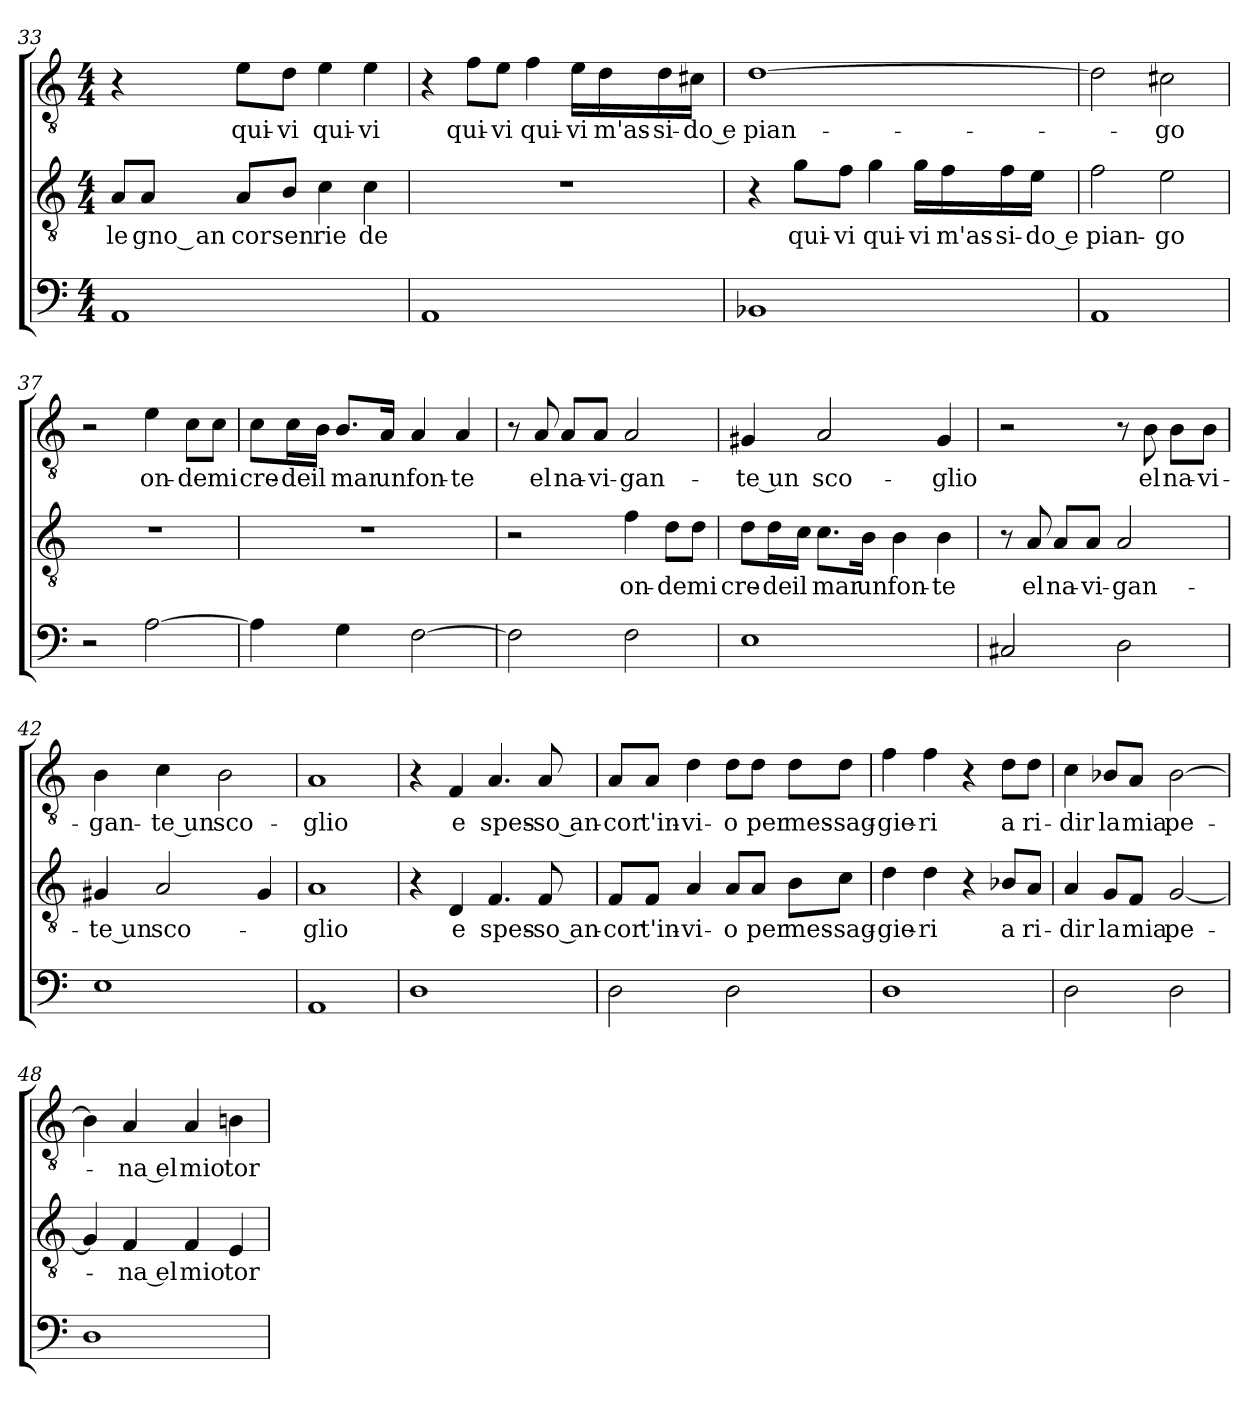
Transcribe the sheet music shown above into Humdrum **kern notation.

**kern	**kern	**text	**kern	**text
*part3	*part2	*part2	*part1	*part1
*staff3	*staff2	*staff2	*staff1	*staff1
*clefF4	*clefGv2	*	*clefGv2	*
*k[]	*k[]	*	*k[]	*
*C:	*C:	*	*C:	*
*M4/4	*M4/4	*	*M4/4	*
=33	=33	=33	=33	=33
!	!	!LO:LY:b	!	!
1AA	8A/L	le	4r	.
!	!	!LO:LY:b	!	!
.	8A/J	­gno an	.	.
!	!	!LO:LY:b	!	!LO:LY:b
.	8A/L	cor	8e\L	qui-
!	!	!LO:LY:b	!	!LO:LY:b
.	8B/J	sen	8d\J	-vi
!	!	!LO:LY:b	!	!LO:LY:b
.	4c\	rie	4e\	qui-
!	!	!LO:LY:b	!	!LO:LY:b
.	4c\	­de	4e\	-vi
!!LO:LB:g=z
=34	=34	=34	=34	=34
1AA	1r	.	4r	.
!	!	!	!	!LO:LY:b
.	.	.	8f\L	qui-
!	!	!	!	!LO:LY:b
.	.	.	8e\J	-vi
!	!	!	!	!LO:LY:b
.	.	.	4f\	qui-
!	!	!	!	!LO:LY:b
.	.	.	16e\LL	-vi
!	!	!	!	!LO:LY:b
.	.	.	16d\	m'as-
!	!	!	!	!LO:LY:b
.	.	.	16d\	-si-
!	!	!	!	!LO:LY:b
.	.	.	16c#X\JJ	-do e
=35	=35	=35	=35	=35
!	!	!	!	!LO:LY:b
1BB-X	4r	.	[1d	pian-
!	!	!LO:LY:b	!	!
.	8g\L	qui-	.	.
!	!	!LO:LY:b	!	!
.	8f\J	-vi	.	.
!	!	!LO:LY:b	!	!
.	4g\	qui-	.	.
!	!	!LO:LY:b	!	!
.	16g\LL	-vi	.	.
!	!	!LO:LY:b	!	!
.	16f\	m'as-	.	.
!	!	!LO:LY:b	!	!
.	16f\	-si-	.	.
!	!	!LO:LY:b	!	!
.	16e\JJ	-do e	.	.
=36	=36	=36	=36	=36
!	!	!LO:LY:b	!	!
1AA	2f\	pian-	2d\]	.
!	!	!LO:LY:b	!	!LO:LY:b
.	2e\	-go	2c#X\	-go
=37	=37	=37	=37	=37
2r	1r	.	2r	.
!	!	!	!	!LO:LY:b
[2A\	.	.	4e\	on-
!	!	!	!	!LO:LY:b
.	.	.	8c\L	-de
!	!	!	!	!LO:LY:b
.	.	.	8c\J	mi
!!LO:LB:g=z
=38	=38	=38	=38	=38
!	!	!	!	!LO:LY:b
4A\]	1r	.	8c\L	cre-
!	!	!	!	!LO:LY:b
.	.	.	16c\L	-de
!	!	!	!	!LO:LY:b
.	.	.	16B\JJ	il
!	!	!	!	!LO:LY:b
4G\	.	.	8.B/L	mar
!	!	!	!	!LO:LY:b
.	.	.	16A/Jk	un
!	!	!	!	!LO:LY:b
[2F\	.	.	4A/	fon-
!	!	!	!	!LO:LY:b
.	.	.	4A/	-te
=39	=39	=39	=39	=39
2F\]	2r	.	8r	.
!	!	!	!	!LO:LY:b
.	.	.	8A/	el
!	!	!	!	!LO:LY:b
.	.	.	8A/L	na-
!	!	!	!	!LO:LY:b
.	.	.	8A/J	-vi-
!	!	!LO:LY:b	!	!LO:LY:b
2F\	4f\	on-	2A/	-gan-
!	!	!LO:LY:b	!	!
.	8d\L	-de	.	.
!	!	!LO:LY:b	!	!
.	8d\J	mi	.	.
=40	=40	=40	=40	=40
!	!	!LO:LY:b	!	!LO:LY:b
1E	8d\L	cre-	4G#X/	-te un
!	!	!LO:LY:b	!	!
.	16d\L	-de	.	.
!	!	!LO:LY:b	!	!
.	16c\JJ	il	.	.
!	!	!LO:LY:b	!	!LO:LY:b
.	8.c\L	mar	2A/	sco-
!	!	!LO:LY:b	!	!
.	16B\Jk	un	.	.
!	!	!LO:LY:b	!	!
.	4B\	fon-	.	.
!	!	!LO:LY:b	!	!LO:LY:b
.	4B\	-te	4G#/	-glio
=41	=41	=41	=41	=41
2C#X/	8r	.	2r	.
!	!	!LO:LY:b	!	!
.	8A/	el	.	.
!	!	!LO:LY:b	!	!
.	8A/L	na-	.	.
!	!	!LO:LY:b	!	!
.	8A/J	-vi-	.	.
!	!	!LO:LY:b	!	!
2D\	2A/	-gan-	8r	.
!	!	!	!	!LO:LY:b
.	.	.	8B\	el
!	!	!	!	!LO:LY:b
.	.	.	8B\L	na-
!	!	!	!	!LO:LY:b
.	.	.	8B\J	-vi-
!!LO:LB:g=z
=42	=42	=42	=42	=42
!	!	!LO:LY:b	!	!LO:LY:b
1E	4G#X/	-te un	4B\	-gan-
!	!	!LO:LY:b	!	!LO:LY:b
.	2A/	sco-	4c\	-te un
!	!	!	!	!LO:LY:b
.	.	.	2B\	sco-
.	4G#/	.	.	.
=43	=43	=43	=43	=43
!	!	!LO:LY:b	!	!LO:LY:b
1AA	1A	-glio	1A	-glio
=44	=44	=44	=44	=44
1D	4r	.	4r	.
!	!	!LO:LY:b	!	!LO:LY:b
.	4D/	e	4F/	e
!	!	!LO:LY:b	!	!LO:LY:b
.	4.F/	spes-	4.A/	spes-
!	!	!LO:LY:b	!	!LO:LY:b
.	8F/	-so an-	8A/	-so an-
=45	=45	=45	=45	=45
!	!	!LO:LY:b	!	!LO:LY:b
2D\	8F/L	-cor	8A/L	-cor
!	!	!LO:LY:b	!	!LO:LY:b
.	8F/J	t'in-	8A/J	t'in-
!	!	!LO:LY:b	!	!LO:LY:b
.	4A/	-vi-	4d\	-vi-
!	!	!LO:LY:b	!	!LO:LY:b
2D\	8A/L	-o	8d\L	-o
!	!	!LO:LY:b	!	!LO:LY:b
.	8A/J	per	8d\J	per
!	!	!LO:LY:b	!	!LO:LY:b
.	8B\L	mes-	8d\L	mes-
!	!	!LO:LY:b	!	!LO:LY:b
.	8c\J	-sag-	8d\J	-sag-
=46	=46	=46	=46	=46
!	!	!LO:LY:b	!	!LO:LY:b
1D	4d\	-gie-	4f\	-gie-
!	!	!LO:LY:b	!	!LO:LY:b
.	4d\	-ri	4f\	-ri
.	4r	.	4r	.
!	!	!LO:LY:b	!	!LO:LY:b
.	8B-X/L	a	8d\L	a
!	!	!LO:LY:b	!	!LO:LY:b
.	8A/J	ri-	8d\J	ri-
!!LO:PB:g=z
=47	=47	=47	=47	=47
!	!	!LO:LY:b	!	!LO:LY:b
2D\	4A/	-dir	4c\	-dir
!	!	!LO:LY:b	!	!LO:LY:b
.	8G/L	la	8B-X/L	la
!	!	!LO:LY:b	!	!LO:LY:b
.	8F/J	mia	8A/J	mia
!	!	!LO:LY:b	!	!LO:LY:b
2D\	[2G/	pe-	[2B-\	pe-
=48	=48	=48	=48	=48
1D	4G/]	.	4B-\]	.
!	!	!LO:LY:b	!	!LO:LY:b
.	4F/	-na el	4A/	-na el
!	!	!LO:LY:b	!	!LO:LY:b
.	4F/	mio	4A/	mio
!	!	!LO:LY:b	!	!LO:LY:b
.	4E/	tor-	4Bn\	tor-
=	=	=	=	=
*-	*-	*-	*-	*-
